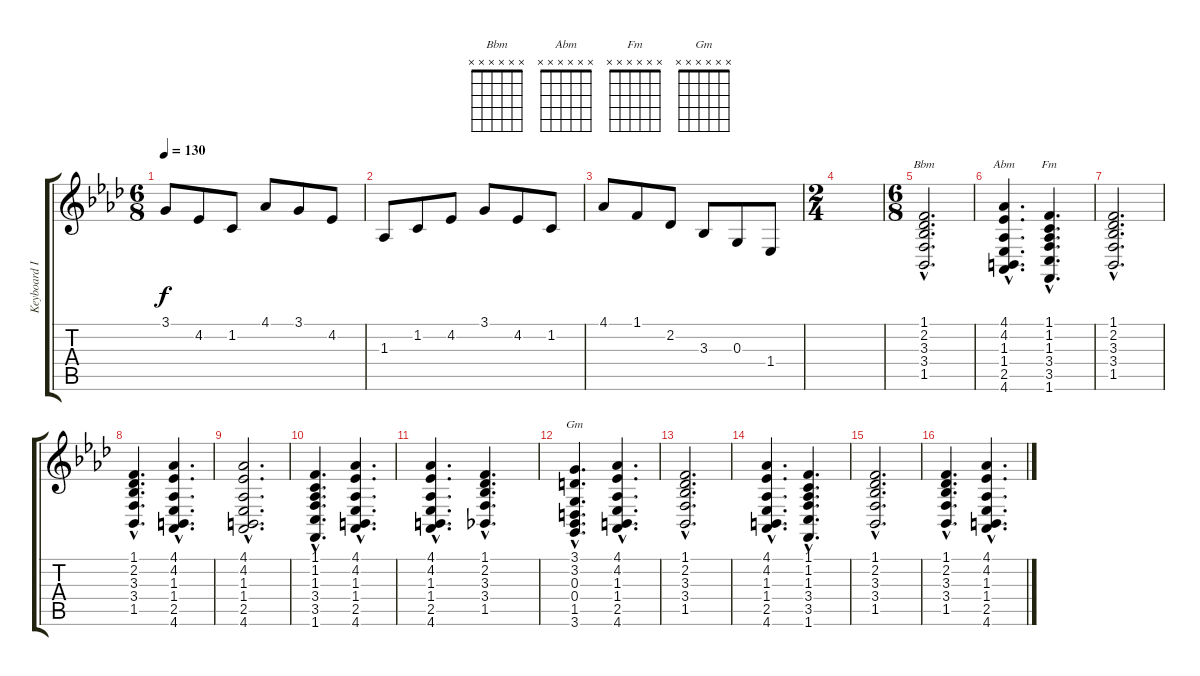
\track ("Keyboard II" "Keyboard I") {instrument tremolostrings}
\staff {score tabs}
\tuning (E4 B3 G3 D3 A2 E2) {hide}
\chord ("Bbm" x x x x x x) {firstfret 0}
\chord ("Abm" x x x x x x) {firstfret 0}
\chord ("Fm" x x x x x x) {firstfret 0}
\chord ("Gm" x x x x x x) {firstfret 0}
\ts (6 8)
\tempo 130
\clef g2
\ks ab
3.1.8{dy f} 4.2.8 1.2.8 4.1.8 3.1.8 4.2.8 |
1.3.8 1.2.8 4.2.8 3.1.8 4.2.8 1.2.8 |
4.1.8 1.1.8 2.2.8 3.3.8 0.3.8 1.4.8 |
\ts (2 4)
|
\ts (6 8)
(1.1{hac} 2.2{hac} 3.3{hac} 3.4{hac} 1.5{hac}).2{d ch "Bbm" instrument stringensemble1} |
(4.1{hac} 4.2{hac} 1.3{hac} 1.4{hac} 2.5{hac} 4.6{hac}).4{d ch "Abm"} (1.1{hac} 1.2{hac} 1.3{hac} 3.4{hac} 3.5{hac} 1.6{hac}).4{d ch "Fm"} |
(1.1{hac} 2.2{hac} 3.3{hac} 3.4{hac} 1.5{hac}).2{d} |
(1.1{hac} 2.2{hac} 3.3{hac} 3.4{hac} 1.5{hac}).4{d} (4.1{hac} 4.2{hac} 1.3{hac} 1.4{hac} 2.5{hac} 4.6{hac}).4{d} |
(4.1{hac} 4.2{hac} 1.3{hac} 1.4{hac} 2.5{hac} 4.6{hac}).2{d} |
(1.1{hac} 1.2{hac} 1.3{hac} 3.4{hac} 3.5{hac} 1.6{hac}).4{d} (4.1{hac} 4.2{hac} 1.3{hac} 1.4{hac} 2.5{hac} 4.6{hac}).4{d} |
(4.1{hac} 4.2{hac} 1.3{hac} 1.4{hac} 2.5{hac} 4.6{hac}).4{d} (1.1{hac} 2.2{hac} 3.3{hac} 3.4{hac} 1.5{hac}).4{d} |
(3.1{hac} 3.2{hac} 0.3{hac} 0.4{hac} 1.5{hac} 3.6{hac}).4{d ch "Gm"} (4.1{hac} 4.2{hac} 1.3{hac} 1.4{hac} 2.5{hac} 4.6{hac}).4{d} |
(1.1{hac} 2.2{hac} 3.3{hac} 3.4{hac} 1.5{hac}).2{d instrument stringensemble1} |
(4.1{hac} 4.2{hac} 1.3{hac} 1.4{hac} 2.5{hac} 4.6{hac}).4{d} (1.1{hac} 1.2{hac} 1.3{hac} 3.4{hac} 3.5{hac} 1.6{hac}).4{d} |
(1.1{hac} 2.2{hac} 3.3{hac} 3.4{hac} 1.5{hac}).2{d} |
(1.1{hac} 2.2{hac} 3.3{hac} 3.4{hac} 1.5{hac}).4{d} (4.1{hac} 4.2{hac} 1.3{hac} 1.4{hac} 2.5{hac} 4.6{hac}).4{d}
